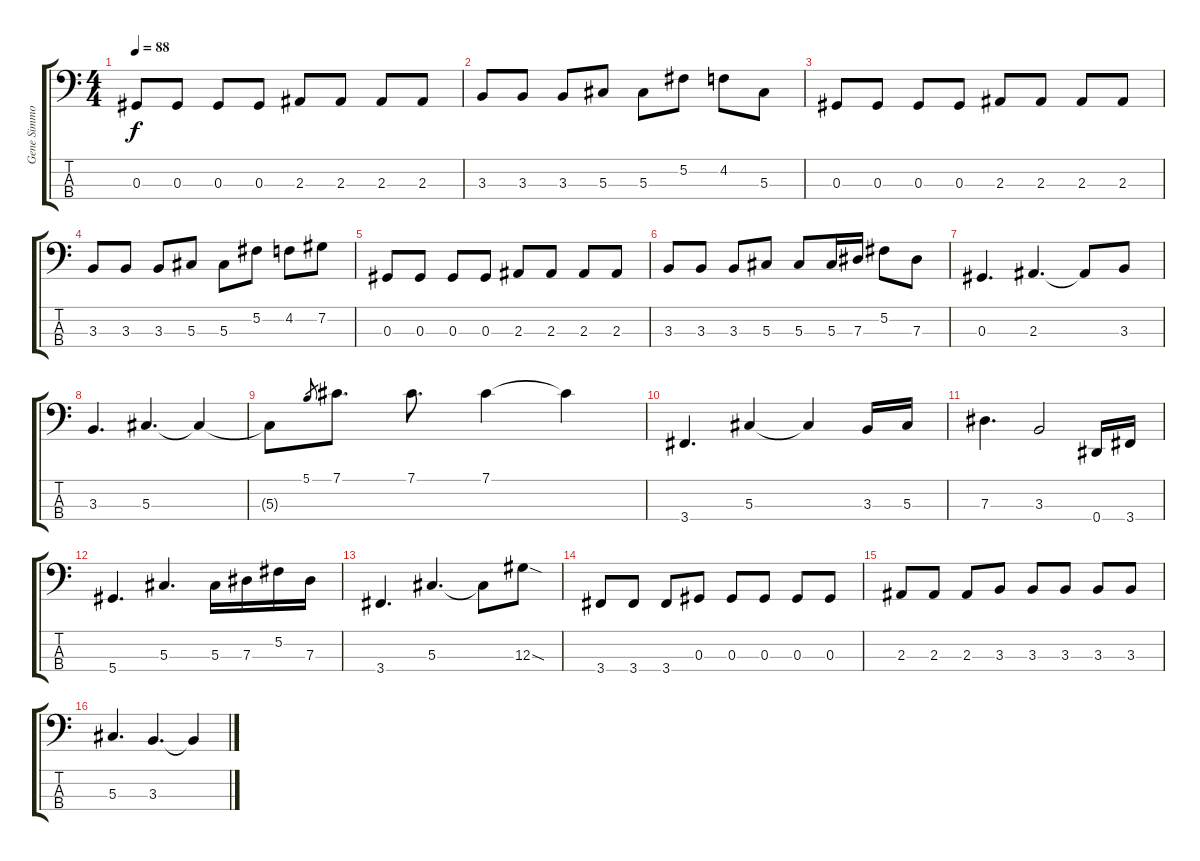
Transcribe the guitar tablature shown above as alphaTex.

\track ("Gene Simmons (E. Bass)" "Gene Simmo") {instrument electricbassfinger}
\staff {score tabs}
\tuning (Gb2 Db2 Ab1 Eb1) {hide}
\ts (4 4)
\tempo 88
\clef f4
\ks c
0.3.8{dy f} 0.3.8 0.3.8 0.3.8 2.3.8 2.3.8 2.3.8 2.3.8 |
3.3.8 3.3.8 3.3.8 5.3.8 5.3.8 5.2.8 4.2.8 5.3.8 |
0.3.8 0.3.8 0.3.8 0.3.8 2.3.8 2.3.8 2.3.8 2.3.8 |
3.3.8 3.3.8 3.3.8 5.3.8 5.3.8 5.2.8 4.2.8 7.2.8 |
0.3.8 0.3.8 0.3.8 0.3.8 2.3.8 2.3.8 2.3.8 2.3.8 |
3.3.8 3.3.8 3.3.8 5.3.8 5.3.8 5.3.16 7.3.16 5.2.8 7.3.8 |
0.3.4{d} 2.3.4{d} 2.3{t}.8 3.3.8 |
3.3.4{d} 5.3.4{d} 5.3{t}.4 |
5.3{t}.8 5.1.8{gr} 7.1.8{d} 7.1.8{d} 7.1.4 7.1{t}.4 |
3.4.4{d} 5.3.4 5.3{t}.4 3.3.16 5.3.16 |
7.3.4{d} 3.3.2 0.4.16 3.4.16 |
5.4.4{d} 5.3.4{d} 5.3.16 7.3.16 5.2.16 7.3.16 |
3.4.4{d} 5.3.4{d} 5.3{t}.8 12.3{sod}.8 |
3.4.8 3.4.8 3.4.8 0.3.8 0.3.8 0.3.8 0.3.8 0.3.8 |
2.3.8 2.3.8 2.3.8 3.3.8 3.3.8 3.3.8 3.3.8 3.3.8 |
5.3.4{d} 3.3.4{d} 3.3{t}.4
